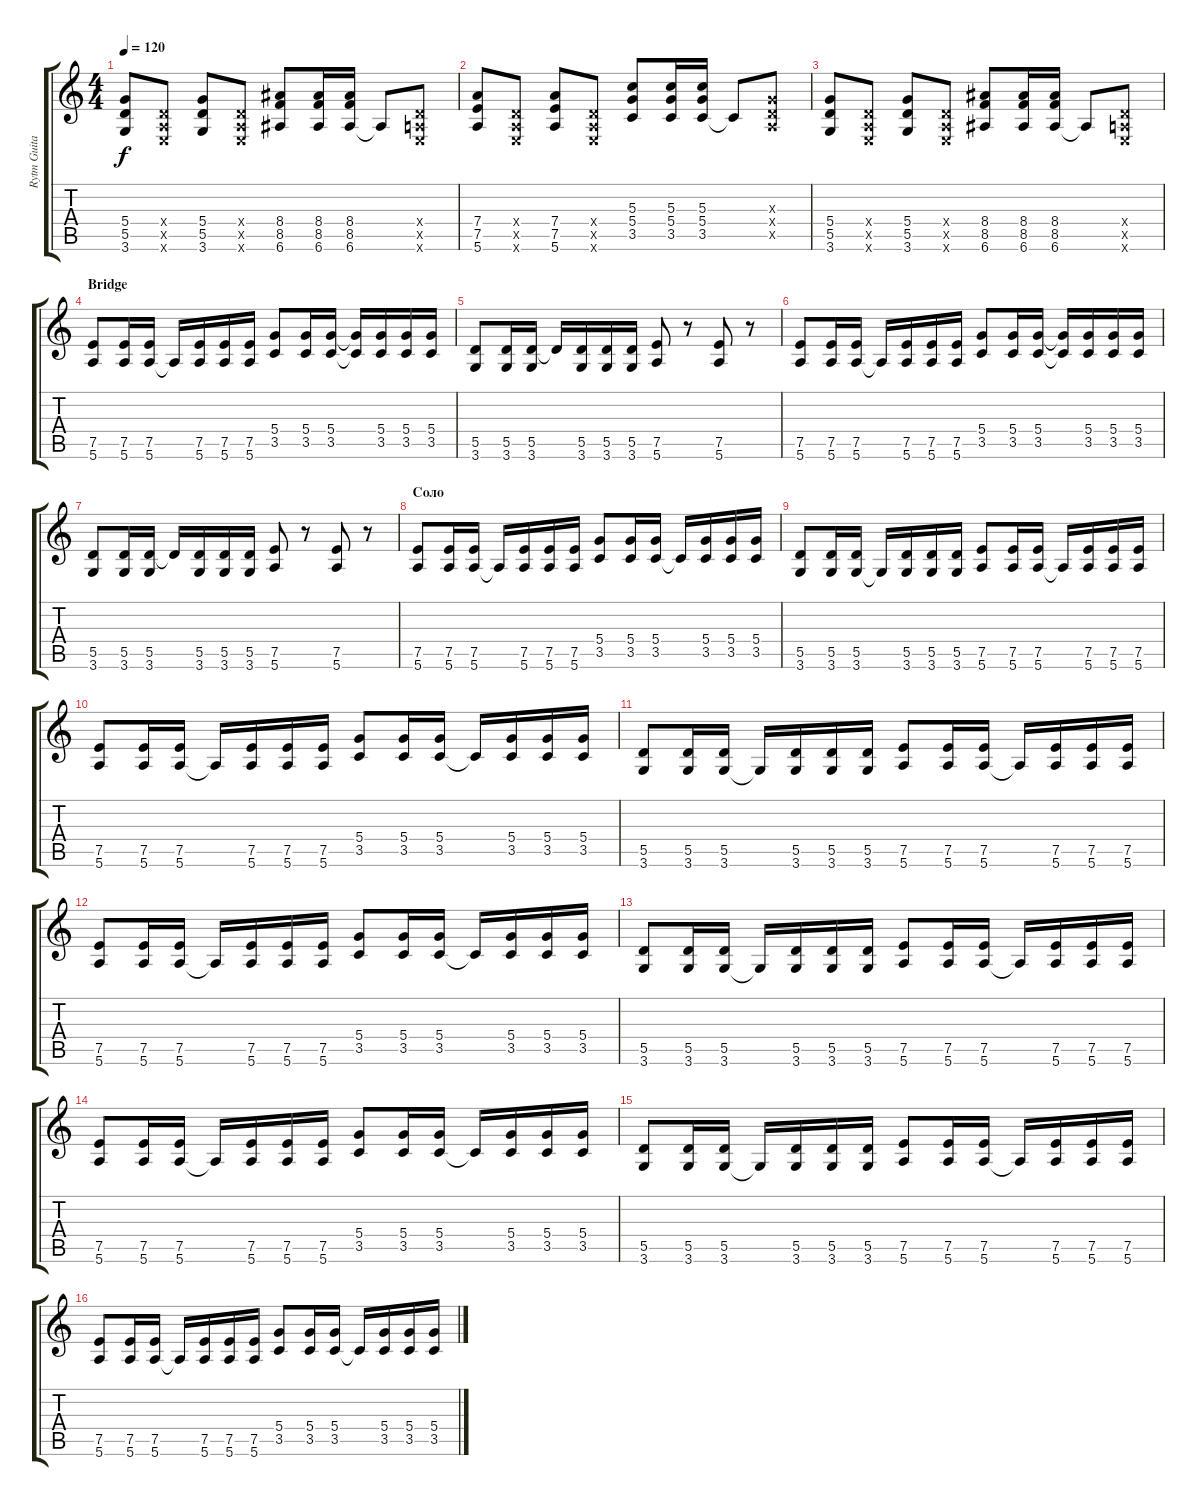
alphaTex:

\track ("Rytm Guitar (Zmey)" "Rytm Guita") {instrument overdrivenguitar}
\staff {score tabs}
\tuning (E4 B3 G3 D3 A2 E2) {hide}
\ts (4 4)
\tempo 120
\clef g2
\ks c
(5.4 5.5 3.6).8{dy f} (0.4{x} 0.5{x} 0.6{x}).8 (5.4 5.5 3.6).8 (0.4{x} 0.5{x} 0.6{x}).8 (8.4 8.5 6.6).8 (8.4 8.5 6.6).16 (8.4 8.5 6.6).16 6.6{t}.8 (0.4{x} 0.5{x} 0.6{x}).8 |
(7.4 7.5 5.6).8 (0.4{x} 0.5{x} 0.6{x}).8 (7.4 7.5 5.6).8 (0.4{x} 0.5{x} 0.6{x}).8 (5.3 5.4 3.5).8 (5.3 5.4 3.5).16 (5.3 5.4 3.5).16 3.5{t}.8 (0.3{x} 0.4{x} 0.5{x}).8 |
(5.4 5.5 3.6).8 (0.4{x} 0.5{x} 0.6{x}).8 (5.4 5.5 3.6).8 (0.4{x} 0.5{x} 0.6{x}).8 (8.4 8.5 6.6).8 (8.4 8.5 6.6).16 (8.4 8.5 6.6).16 6.6{t}.8 (0.4{x} 0.5{x} 0.6{x}).8 |
\section ("" "Bridge")
(7.5 5.6).8 (7.5 5.6).16 (7.5 5.6).16 5.6{t}.16 (7.5 5.6).16 (7.5 5.6).16 (7.5 5.6).16 (5.4 3.5).8 (5.4 3.5).16 (5.4 3.5).16 (5.4{t} 3.5{t}).16 (5.4 3.5).16 (5.4 3.5).16 (5.4 3.5).16 |
(5.5 3.6).8 (5.5 3.6).16 (5.5 3.6).16 5.5{t}.16 (5.5 3.6).16 (5.5 3.6).16 (5.5 3.6).16 (7.5 5.6).8 r.8 (7.5 5.6).8 r.8 |
(7.5 5.6).8 (7.5 5.6).16 (7.5 5.6).16 5.6{t}.16 (7.5 5.6).16 (7.5 5.6).16 (7.5 5.6).16 (5.4 3.5).8 (5.4 3.5).16 (5.4 3.5).16 (5.4{t} 3.5{t}).16 (5.4 3.5).16 (5.4 3.5).16 (5.4 3.5).16 |
(5.5 3.6).8 (5.5 3.6).16 (5.5 3.6).16 5.5{t}.16 (5.5 3.6).16 (5.5 3.6).16 (5.5 3.6).16 (7.5 5.6).8 r.8 (7.5 5.6).8 r.8 |
\section ("" "Соло")
(7.5 5.6).8 (7.5 5.6).16 (7.5 5.6).16 5.6{t}.16 (7.5 5.6).16 (7.5 5.6).16 (7.5 5.6).16 (5.4 3.5).8 (5.4 3.5).16 (5.4 3.5).16 3.5{t}.16 (5.4 3.5).16 (5.4 3.5).16 (5.4 3.5).16 |
(5.5 3.6).8 (5.5 3.6).16 (5.5 3.6).16 3.6{t}.16 (5.5 3.6).16 (5.5 3.6).16 (5.5 3.6).16 (7.5 5.6).8 (7.5 5.6).16 (7.5 5.6).16 5.6{t}.16 (7.5 5.6).16 (7.5 5.6).16 (7.5 5.6).16 |
(7.5 5.6).8 (7.5 5.6).16 (7.5 5.6).16 5.6{t}.16 (7.5 5.6).16 (7.5 5.6).16 (7.5 5.6).16 (5.4 3.5).8 (5.4 3.5).16 (5.4 3.5).16 3.5{t}.16 (5.4 3.5).16 (5.4 3.5).16 (5.4 3.5).16 |
(5.5 3.6).8 (5.5 3.6).16 (5.5 3.6).16 3.6{t}.16 (5.5 3.6).16 (5.5 3.6).16 (5.5 3.6).16 (7.5 5.6).8 (7.5 5.6).16 (7.5 5.6).16 5.6{t}.16 (7.5 5.6).16 (7.5 5.6).16 (7.5 5.6).16 |
(7.5 5.6).8 (7.5 5.6).16 (7.5 5.6).16 5.6{t}.16 (7.5 5.6).16 (7.5 5.6).16 (7.5 5.6).16 (5.4 3.5).8 (5.4 3.5).16 (5.4 3.5).16 3.5{t}.16 (5.4 3.5).16 (5.4 3.5).16 (5.4 3.5).16 |
(5.5 3.6).8 (5.5 3.6).16 (5.5 3.6).16 3.6{t}.16 (5.5 3.6).16 (5.5 3.6).16 (5.5 3.6).16 (7.5 5.6).8 (7.5 5.6).16 (7.5 5.6).16 5.6{t}.16 (7.5 5.6).16 (7.5 5.6).16 (7.5 5.6).16 |
(7.5 5.6).8 (7.5 5.6).16 (7.5 5.6).16 5.6{t}.16 (7.5 5.6).16 (7.5 5.6).16 (7.5 5.6).16 (5.4 3.5).8 (5.4 3.5).16 (5.4 3.5).16 3.5{t}.16 (5.4 3.5).16 (5.4 3.5).16 (5.4 3.5).16 |
(5.5 3.6).8 (5.5 3.6).16 (5.5 3.6).16 3.6{t}.16 (5.5 3.6).16 (5.5 3.6).16 (5.5 3.6).16 (7.5 5.6).8 (7.5 5.6).16 (7.5 5.6).16 5.6{t}.16 (7.5 5.6).16 (7.5 5.6).16 (7.5 5.6).16 |
(7.5 5.6).8 (7.5 5.6).16 (7.5 5.6).16 5.6{t}.16 (7.5 5.6).16 (7.5 5.6).16 (7.5 5.6).16 (5.4 3.5).8 (5.4 3.5).16 (5.4 3.5).16 3.5{t}.16 (5.4 3.5).16 (5.4 3.5).16 (5.4 3.5).16
